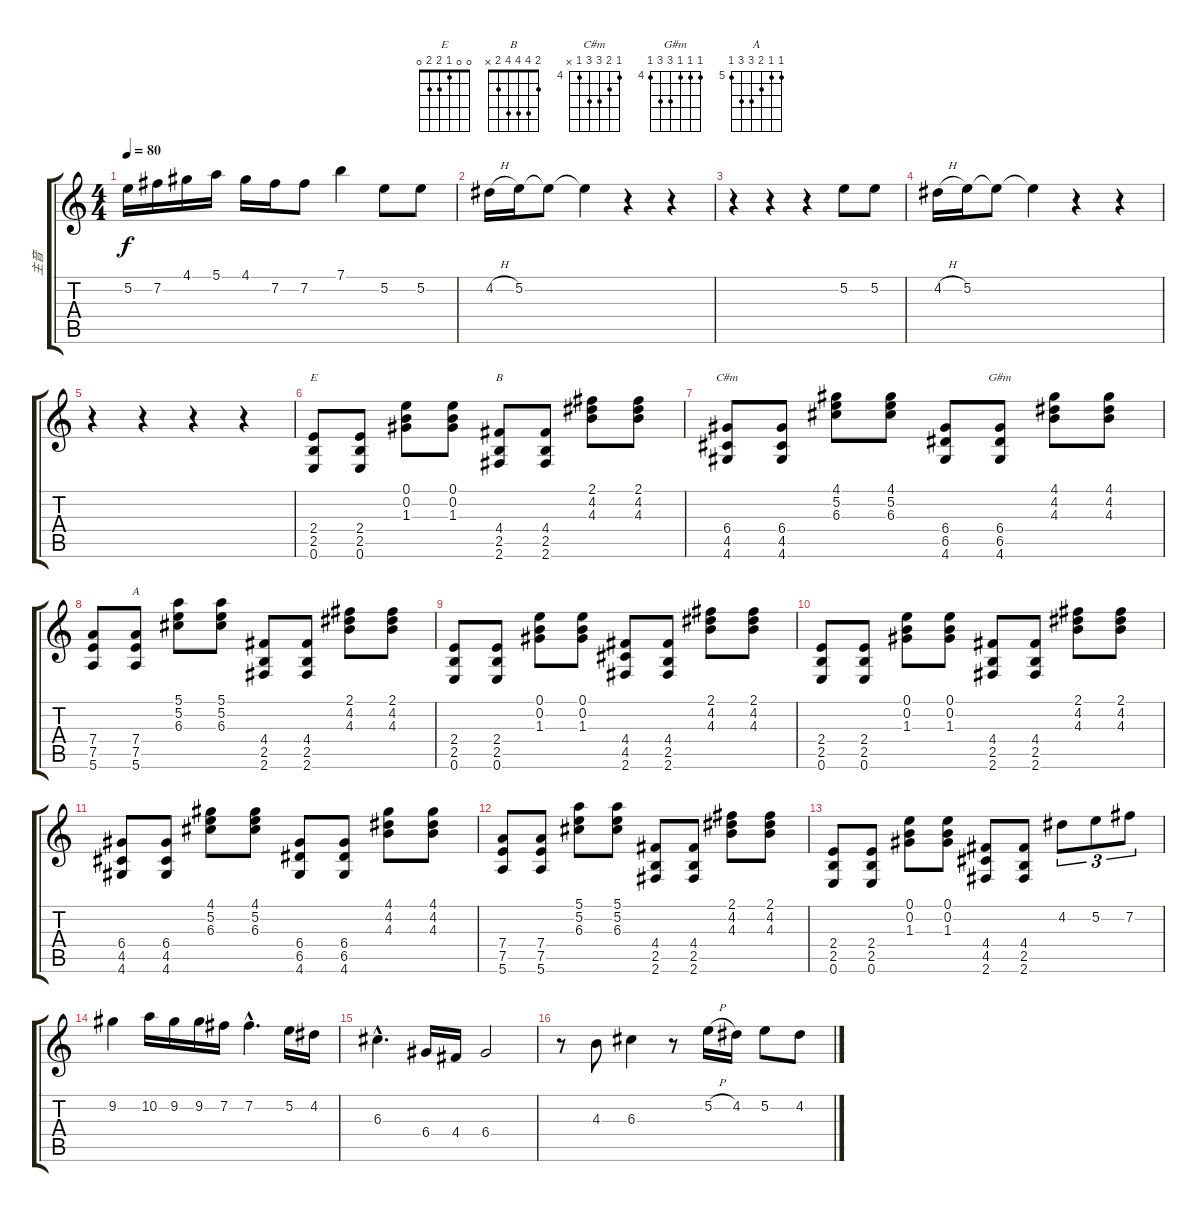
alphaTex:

\track ("主音" "主音") {instrument distortionguitar}
\staff {score tabs}
\tuning (E4 B3 G3 D3 A2 E2) {hide}
\chord ("E" 0 0 1 2 2 0)
\chord ("B" 2 4 4 4 2 x)
\chord ("C#m" 4 5 6 6 4 x) {firstfret 4}
\chord ("G#m" 4 4 4 6 6 4) {firstfret 4}
\chord ("A" 5 5 6 7 7 5) {firstfret 5}
\ts (4 4)
\tempo 80
\clef g2
\ks c
5.2.16{dy f} 7.2.16 4.1.16 5.1.16 4.1.16 7.2.16 7.2.8 7.1.4 5.2.8 5.2.8 |
4.2{h}.16 5.2.16 5.2{t}.8 5.2{t}.4 r.4 r.4 |
r.4 r.4 r.4 5.2.8 5.2.8 |
4.2{h}.16 5.2.16 5.2{t}.8 5.2{t}.4 r.4 r.4 |
r.4 r.4 r.4 r.4 |
(2.4 2.5 0.6).8{ch "E"} (2.4 2.5 0.6).8 (0.1 0.2 1.3).8 (0.1 0.2 1.3).8 (4.4 2.5 2.6).8{ch "B"} (4.4 2.5 2.6).8 (2.1 4.2 4.3).8 (2.1 4.2 4.3).8 |
(6.4 4.5 4.6).8{ch "C#m"} (6.4 4.5 4.6).8 (4.1 5.2 6.3).8 (4.1 5.2 6.3).8 (6.4 6.5 4.6).8 (6.4 6.5 4.6).8{ch "G#m"} (4.1 4.2 4.3).8 (4.1 4.2 4.3).8 |
(7.4 7.5 5.6).8 (7.4 7.5 5.6).8{ch "A"} (5.1 5.2 6.3).8 (5.1 5.2 6.3).8 (4.4 2.5 2.6).8 (4.4 2.5 2.6).8 (2.1 4.2 4.3).8 (2.1 4.2 4.3).8 |
(2.4 2.5 0.6).8 (2.4 2.5 0.6).8 (0.1 0.2 1.3).8 (0.1 0.2 1.3).8 (4.4 4.5 2.6).8 (4.4 2.5 2.6).8 (2.1 4.2 4.3).8 (2.1 4.2 4.3).8 |
(2.4 2.5 0.6).8 (2.4 2.5 0.6).8 (0.1 0.2 1.3).8 (0.1 0.2 1.3).8 (4.4 2.5 2.6).8 (4.4 2.5 2.6).8 (2.1 4.2 4.3).8 (2.1 4.2 4.3).8 |
(6.4 4.5 4.6).8 (6.4 4.5 4.6).8 (4.1 5.2 6.3).8 (4.1 5.2 6.3).8 (6.4 6.5 4.6).8 (6.4 6.5 4.6).8 (4.1 4.2 4.3).8 (4.1 4.2 4.3).8 |
(7.4 7.5 5.6).8 (7.4 7.5 5.6).8 (5.1 5.2 6.3).8 (5.1 5.2 6.3).8 (4.4 2.5 2.6).8 (4.4 2.5 2.6).8 (2.1 4.2 4.3).8 (2.1 4.2 4.3).8 |
(2.4 2.5 0.6).8 (2.4 2.5 0.6).8 (0.1 0.2 1.3).8 (0.1 0.2 1.3).8 (4.4 4.5 2.6).8 (4.4 2.5 2.6).8 4.2.8{tu (3 2)} 5.2.8{tu (3 2)} 7.2.8{tu (3 2)} |
9.2.4 10.2.16 9.2.16 9.2.16 7.2.16 7.2{hac}.4{d} 5.2.16 4.2.16 |
6.3{hac}.4{d} 6.4.16 4.4.16 6.4.2 |
r.8 4.3.8 6.3.4 r.8 5.2{h}.16 4.2.16 5.2.8 4.2.8
